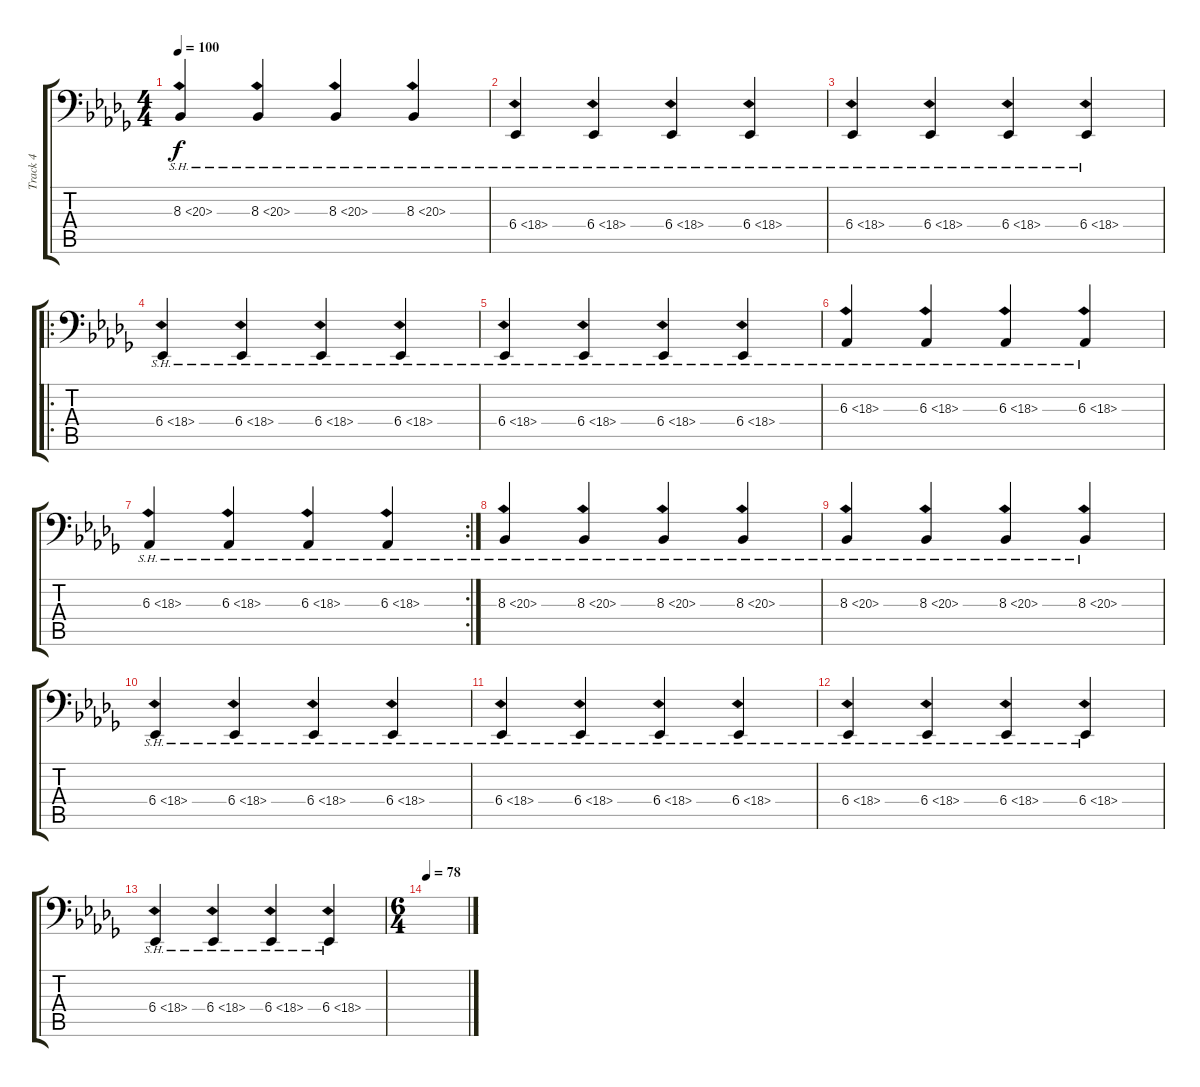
\track ("Track 4" "Track 4") {instrument pad1newage}
\staff {score tabs}
\tuning (C3 G2 D2 A1 E1 B0) {hide}
\ts (4 4)
\tempo 100
\clef f4
\ks bbminor
8.3{sh 12}.4{dy f} 8.3{sh 12}.4 8.3{sh 12}.4 8.3{sh 12}.4 |
6.4{sh 12}.4 6.4{sh 12}.4 6.4{sh 12}.4 6.4{sh 12}.4 |
6.4{sh 12}.4 6.4{sh 12}.4 6.4{sh 12}.4 6.4{sh 12}.4 |
\ro
6.4{sh 12}.4 6.4{sh 12}.4 6.4{sh 12}.4 6.4{sh 12}.4 |
6.4{sh 12}.4 6.4{sh 12}.4 6.4{sh 12}.4 6.4{sh 12}.4 |
6.3{sh 12}.4 6.3{sh 12}.4 6.3{sh 12}.4 6.3{sh 12}.4 |
\rc 2
6.3{sh 12}.4 6.3{sh 12}.4 6.3{sh 12}.4 6.3{sh 12}.4 |
8.3{sh 12}.4 8.3{sh 12}.4 8.3{sh 12}.4 8.3{sh 12}.4 |
8.3{sh 12}.4 8.3{sh 12}.4 8.3{sh 12}.4 8.3{sh 12}.4 |
6.4{sh 12}.4 6.4{sh 12}.4 6.4{sh 12}.4 6.4{sh 12}.4 |
6.4{sh 12}.4 6.4{sh 12}.4 6.4{sh 12}.4 6.4{sh 12}.4 |
6.4{sh 12}.4 6.4{sh 12}.4 6.4{sh 12}.4 6.4{sh 12}.4 |
6.4{sh 12}.4 6.4{sh 12}.4 6.4{sh 12}.4 6.4{sh 12}.4 |
\ts (6 4)
\tempo 78
